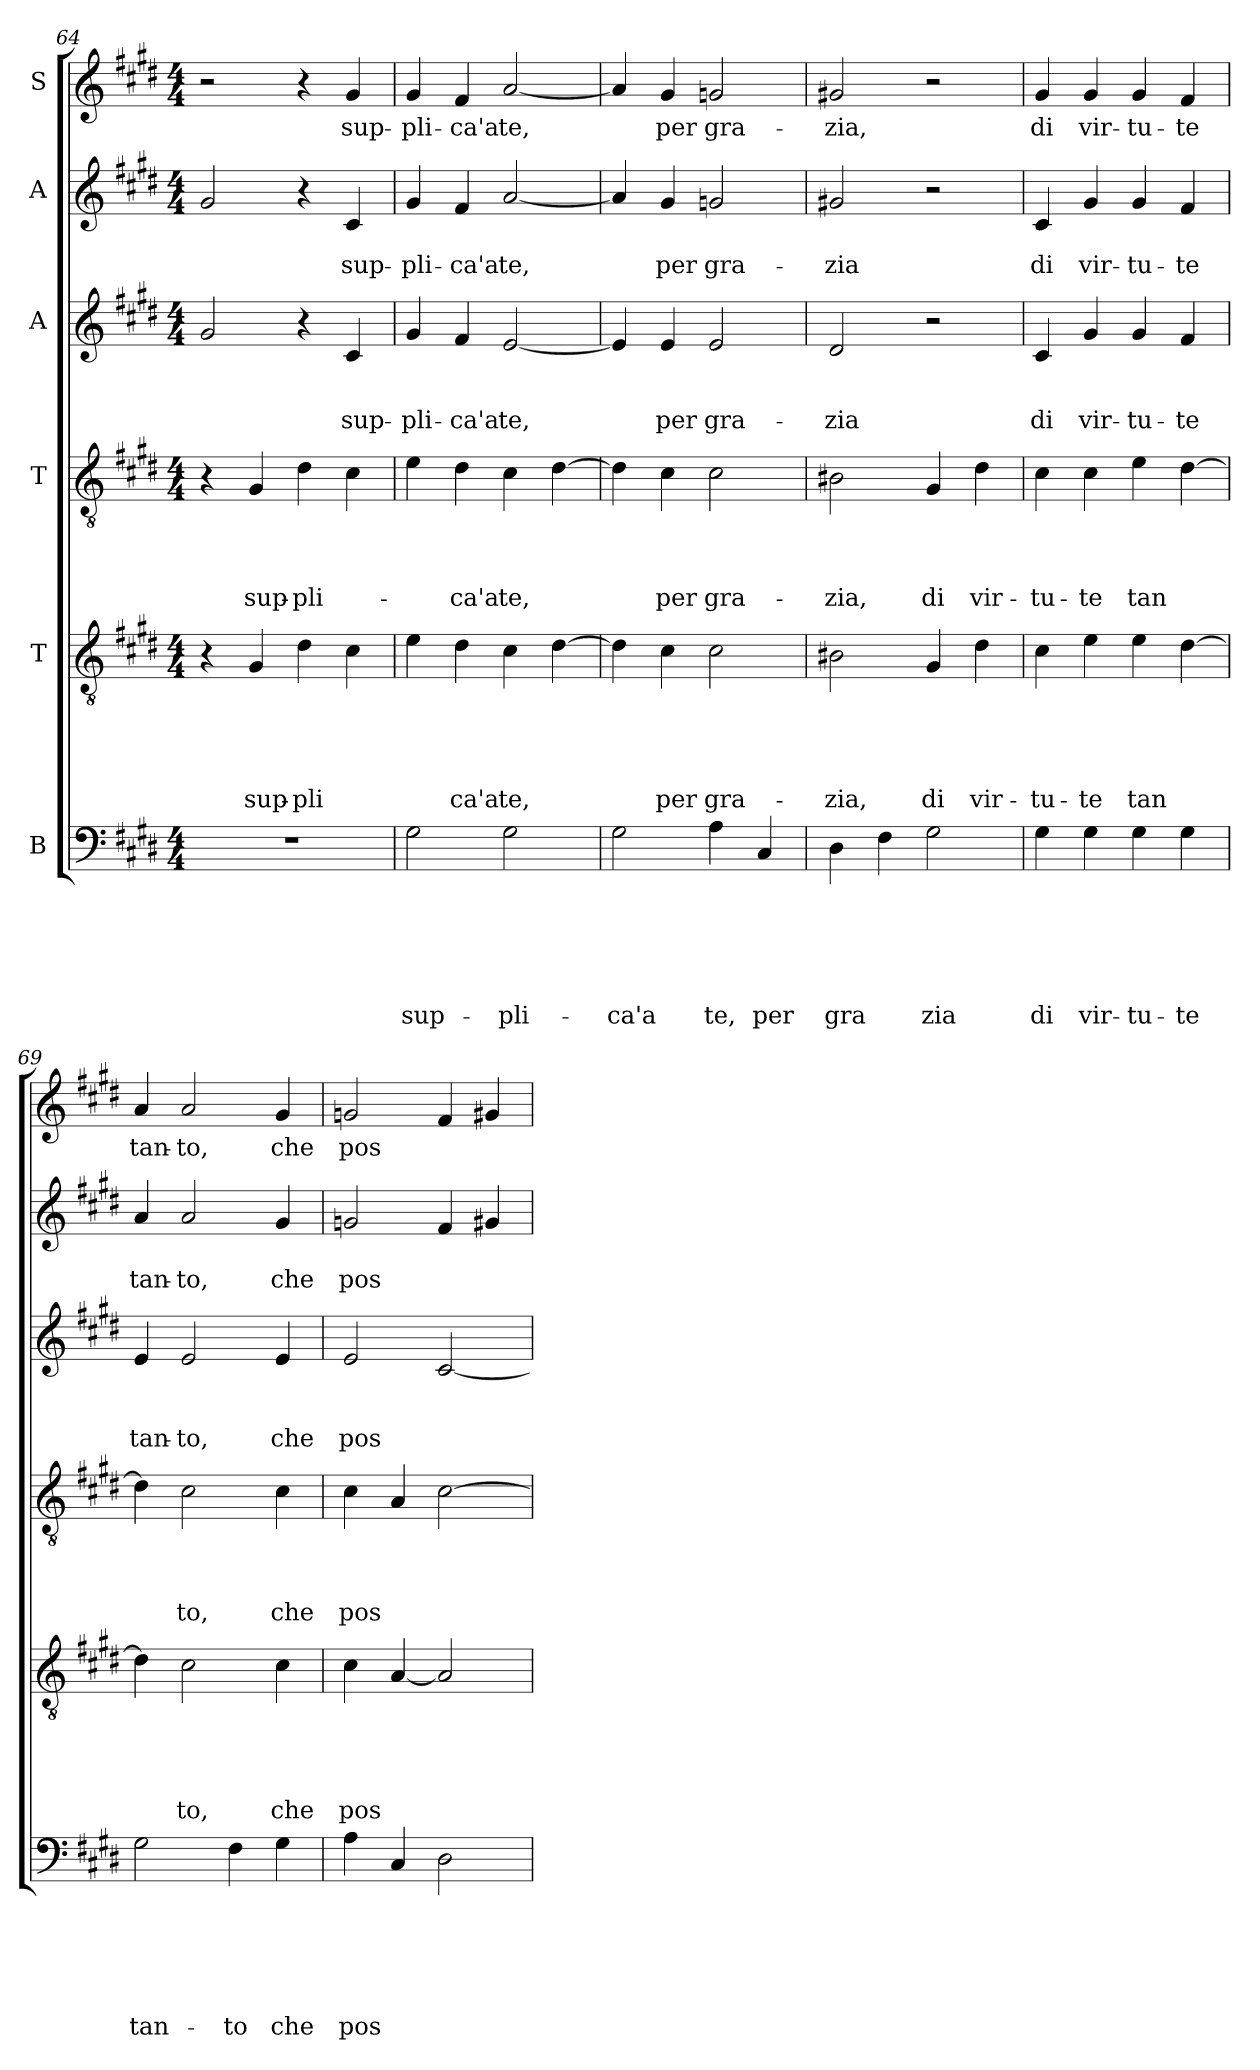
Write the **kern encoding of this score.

**kern	**text	**text	**text	**text	**text	**text	**kern	**text	**text	**text	**text	**text	**kern	**text	**text	**text	**text	**kern	**text	**text	**text	**kern	**text	**text	**kern	**text
*part6	*part6	*part6	*part6	*part6	*part6	*part6	*part5	*part5	*part5	*part5	*part5	*part5	*part4	*part4	*part4	*part4	*part4	*part3	*part3	*part3	*part3	*part2	*part2	*part2	*part1	*part1
*staff6	*staff6	*staff6	*staff6	*staff6	*staff6	*staff6	*staff5	*staff5	*staff5	*staff5	*staff5	*staff5	*staff4	*staff4	*staff4	*staff4	*staff4	*staff3	*staff3	*staff3	*staff3	*staff2	*staff2	*staff2	*staff1	*staff1
*I"B	*	*	*	*	*	*	*I"T	*	*	*	*	*	*I"T	*	*	*	*	*I"A	*	*	*	*I"A	*	*	*I"S	*
*clefF4	*	*	*	*	*	*	*clefGv2	*	*	*	*	*	*clefGv2	*	*	*	*	*clefG2	*	*	*	*clefG2	*	*	*clefG2	*
*k[f#c#g#d#]	*	*	*	*	*	*	*k[f#c#g#d#]	*	*	*	*	*	*k[f#c#g#d#]	*	*	*	*	*k[f#c#g#d#]	*	*	*	*k[f#c#g#d#]	*	*	*k[f#c#g#d#]	*
*E:	*	*	*	*	*	*	*E:	*	*	*	*	*	*E:	*	*	*	*	*E:	*	*	*	*E:	*	*	*E:	*
*M4/4	*	*	*	*	*	*	*M4/4	*	*	*	*	*	*M4/4	*	*	*	*	*M4/4	*	*	*	*M4/4	*	*	*M4/4	*
=64	=64	=64	=64	=64	=64	=64	=64	=64	=64	=64	=64	=64	=64	=64	=64	=64	=64	=64	=64	=64	=64	=64	=64	=64	=64	=64
1r	.	.	.	.	.	.	4r	.	.	.	.	.	4r	.	.	.	.	2g#/	.	.	.	2g#/	.	.	2r	.
!	!	!	!	!	!	!	!	!	!	!	!	!LO:LY:b	!	!	!	!	!LO:LY:b	!	!	!	!	!	!	!	!	!
.	.	.	.	.	.	.	4G#/	.	.	.	.	sup-	4G#/	.	.	.	sup-	.	.	.	.	.	.	.	.	.
!	!	!	!	!	!	!	!	!	!	!	!	!LO:LY:b	!	!	!	!	!LO:LY:b	!	!	!	!	!	!	!	!	!
.	.	.	.	.	.	.	4d#\	.	.	.	.	-pli	4d#\	.	.	.	-pli-	4r	.	.	.	4r	.	.	4r	.
!	!	!	!	!	!	!	!	!	!	!	!	!	!	!	!	!	!	!	!	!	!LO:LY:b	!	!	!LO:LY:b	!	!LO:LY:b
.	.	.	.	.	.	.	4c#\	.	.	.	.	.	4c#\	.	.	.	.	4c#/	.	.	sup-	4c#/	.	sup-	4g#/	sup-
=65	=65	=65	=65	=65	=65	=65	=65	=65	=65	=65	=65	=65	=65	=65	=65	=65	=65	=65	=65	=65	=65	=65	=65	=65	=65	=65
!	!	!	!	!	!	!LO:LY:b	!	!	!	!	!	!	!	!	!	!	!	!	!	!	!LO:LY:b	!	!	!LO:LY:b	!	!LO:LY:b
2G#\	.	.	.	.	.	sup-	4e\	.	.	.	.	.	4e\	.	.	.	.	4g#/	.	.	-pli-	4g#/	.	-pli-	4g#/	-pli-
!	!	!	!	!	!	!	!	!	!	!	!	!LO:LY:b	!	!	!	!	!LO:LY:b	!	!	!	!LO:LY:b	!	!	!LO:LY:b	!	!LO:LY:b
.	.	.	.	.	.	.	4d#\	.	.	.	.	ca'a	4d#\	.	.	.	-ca'a	4f#/	.	.	-ca'a	4f#/	.	-ca'a	4f#/	-ca'a
!	!	!	!	!	!	!LO:LY:b	!	!	!	!	!	!LO:LY:b	!	!	!	!	!LO:LY:b	!	!	!	!LO:LY:b	!	!	!LO:LY:b	!	!LO:LY:b
2G#\	.	.	.	.	.	-pli-	4c#\	.	.	.	.	te,	4c#\	.	.	.	te,	[<2e/	.	.	te,	[<2a/	.	te,	[<2a/	te,
.	.	.	.	.	.	.	[<4d#\	.	.	.	.	.	[<4d#\	.	.	.	.	.	.	.	.	.	.	.	.	.
!!LO:LB:g=z
=66	=66	=66	=66	=66	=66	=66	=66	=66	=66	=66	=66	=66	=66	=66	=66	=66	=66	=66	=66	=66	=66	=66	=66	=66	=66	=66
!	!	!	!	!	!	!LO:LY:b	!	!	!	!	!	!	!	!	!	!	!	!	!	!	!	!	!	!	!	!
2G#\	.	.	.	.	.	-ca'a	4d#\]	.	.	.	.	.	4d#\]	.	.	.	.	4e/]	.	.	.	4a/]	.	.	4a/]	.
!	!	!	!	!	!	!	!	!	!	!	!	!LO:LY:b	!	!	!	!	!LO:LY:b	!	!	!	!LO:LY:b	!	!	!LO:LY:b	!	!LO:LY:b
.	.	.	.	.	.	.	4c#\	.	.	.	.	per	4c#\	.	.	.	per	4e/	.	.	per	4g#/	.	per	4g#/	per
!	!	!	!	!	!	!LO:LY:b	!	!	!	!	!	!LO:LY:b	!	!	!	!	!LO:LY:b	!	!	!	!LO:LY:b	!	!	!LO:LY:b	!	!LO:LY:b
4A\	.	.	.	.	.	te,	2c#\	.	.	.	.	gra-	2c#\	.	.	.	gra-	2e/	.	.	gra-	2gn/	.	gra-	2gn/	gra-
!	!	!	!	!	!	!LO:LY:b	!	!	!	!	!	!	!	!	!	!	!	!	!	!	!	!	!	!	!	!
4C#/	.	.	.	.	.	per	.	.	.	.	.	.	.	.	.	.	.	.	.	.	.	.	.	.	.	.
=67	=67	=67	=67	=67	=67	=67	=67	=67	=67	=67	=67	=67	=67	=67	=67	=67	=67	=67	=67	=67	=67	=67	=67	=67	=67	=67
!	!	!	!	!	!	!LO:LY:b	!	!	!	!	!	!LO:LY:b	!	!	!	!	!LO:LY:b	!	!	!	!LO:LY:b	!	!	!LO:LY:b	!	!LO:LY:b
4D#\	.	.	.	.	.	gra	2B#X\	.	.	.	.	-zia,	2B#X\	.	.	.	-zia,	2d#/	.	.	-zia	2g#X/	.	-zia	2g#X/	-zia,
4F#\	.	.	.	.	.	.	.	.	.	.	.	.	.	.	.	.	.	.	.	.	.	.	.	.	.	.
!	!	!	!	!	!	!LO:LY:b	!	!	!	!	!	!LO:LY:b:rj	!	!	!	!	!LO:LY:b:rj	!	!	!	!	!	!	!	!	!
2G#\	.	.	.	.	.	zia	4G#/	.	.	.	.	di	4G#/	.	.	.	di	2r	.	.	.	2r	.	.	2r	.
!	!	!	!	!	!	!	!	!	!	!	!	!LO:LY:b	!	!	!	!	!LO:LY:b	!	!	!	!	!	!	!	!	!
.	.	.	.	.	.	.	4d#\	.	.	.	.	vir-	4d#\	.	.	.	vir-	.	.	.	.	.	.	.	.	.
=68	=68	=68	=68	=68	=68	=68	=68	=68	=68	=68	=68	=68	=68	=68	=68	=68	=68	=68	=68	=68	=68	=68	=68	=68	=68	=68
!	!	!	!	!	!	!LO:LY:b:rj	!	!	!	!	!	!LO:LY:b	!	!	!	!	!LO:LY:b	!	!	!	!LO:LY:b:rj	!	!	!LO:LY:b:rj	!	!LO:LY:b:rj
4G#\	.	.	.	.	.	di	4c#\	.	.	.	.	-tu-	4c#\	.	.	.	-tu-	4c#/	.	.	di	4c#/	.	di	4g#/	di
!	!	!	!	!	!	!LO:LY:b	!	!	!	!	!	!LO:LY:b:rj	!	!	!	!	!LO:LY:b:rj	!	!	!	!LO:LY:b	!	!	!LO:LY:b	!	!LO:LY:b
4G#\	.	.	.	.	.	vir-	4e\	.	.	.	.	-te	4c#\	.	.	.	-te	4g#/	.	.	vir-	4g#/	.	vir-	4g#/	vir-
!	!	!	!	!	!	!LO:LY:b	!	!	!	!	!	!LO:LY:b	!	!	!	!	!LO:LY:b	!	!	!	!LO:LY:b	!	!	!LO:LY:b	!	!LO:LY:b
4G#\	.	.	.	.	.	-tu-	4e\	.	.	.	.	tan	4e\	.	.	.	tan	4g#/	.	.	-tu-	4g#/	.	-tu-	4g#/	-tu-
!	!	!	!	!	!	!LO:LY:b:rj	!	!	!	!	!	!	!	!	!	!	!	!	!	!	!LO:LY:b:rj	!	!	!LO:LY:b:rj	!	!LO:LY:b:rj
4G#\	.	.	.	.	.	-te	[>4d#\	.	.	.	.	.	[>4d#\	.	.	.	.	4f#/	.	.	-te	4f#/	.	-te	4f#/	-te
=69	=69	=69	=69	=69	=69	=69	=69	=69	=69	=69	=69	=69	=69	=69	=69	=69	=69	=69	=69	=69	=69	=69	=69	=69	=69	=69
!	!	!	!	!	!	!LO:LY:b	!	!	!	!	!	!	!	!	!	!	!	!	!	!	!LO:LY:b	!	!	!LO:LY:b	!	!LO:LY:b
2G#\	.	.	.	.	.	tan-	4d#\]	.	.	.	.	.	4d#\]	.	.	.	.	4e/	.	.	tan-	4a/	.	tan-	4a/	tan-
!	!	!	!	!	!	!	!	!	!	!	!	!LO:LY:b	!	!	!	!	!LO:LY:b	!	!	!	!LO:LY:b	!	!	!LO:LY:b	!	!LO:LY:b
.	.	.	.	.	.	.	2c#\	.	.	.	.	to,	2c#\	.	.	.	to,	2e/	.	.	-to,	2a/	.	-to,	2a/	-to,
!	!	!	!	!	!	!LO:LY:b:rj	!	!	!	!	!	!	!	!	!	!	!	!	!	!	!	!	!	!	!	!
4F#\	.	.	.	.	.	-to	.	.	.	.	.	.	.	.	.	.	.	.	.	.	.	.	.	.	.	.
!	!	!	!	!	!	!LO:LY:b	!	!	!	!	!	!LO:LY:b	!	!	!	!	!LO:LY:b	!	!	!	!LO:LY:b	!	!	!LO:LY:b	!	!LO:LY:b
4G#\	.	.	.	.	.	che	4c#\	.	.	.	.	che	4c#\	.	.	.	che	4e/	.	.	che	4g#/	.	che	4g#/	che
=70	=70	=70	=70	=70	=70	=70	=70	=70	=70	=70	=70	=70	=70	=70	=70	=70	=70	=70	=70	=70	=70	=70	=70	=70	=70	=70
!	!	!	!	!	!	!LO:LY:b	!	!	!	!	!	!LO:LY:b	!	!	!	!	!LO:LY:b	!	!	!	!LO:LY:b	!	!	!LO:LY:b	!	!LO:LY:b
4A\	.	.	.	.	.	pos	4c#\	.	.	.	.	pos	4c#\	.	.	.	pos	2e/	.	.	pos	2gn/	.	pos	2gn/	pos
4C#/	.	.	.	.	.	.	[<4A/	.	.	.	.	.	4A/	.	.	.	.	.	.	.	.	.	.	.	.	.
2D#\	.	.	.	.	.	.	2A/]	.	.	.	.	.	[>2c#\	.	.	.	.	[>2c#/	.	.	.	4f#/	.	.	4f#/	.
.	.	.	.	.	.	.	.	.	.	.	.	.	.	.	.	.	.	.	.	.	.	4g#X/	.	.	4g#X/	.
=	=	=	=	=	=	=	=	=	=	=	=	=	=	=	=	=	=	=	=	=	=	=	=	=	=	=
*-	*-	*-	*-	*-	*-	*-	*-	*-	*-	*-	*-	*-	*-	*-	*-	*-	*-	*-	*-	*-	*-	*-	*-	*-	*-	*-
